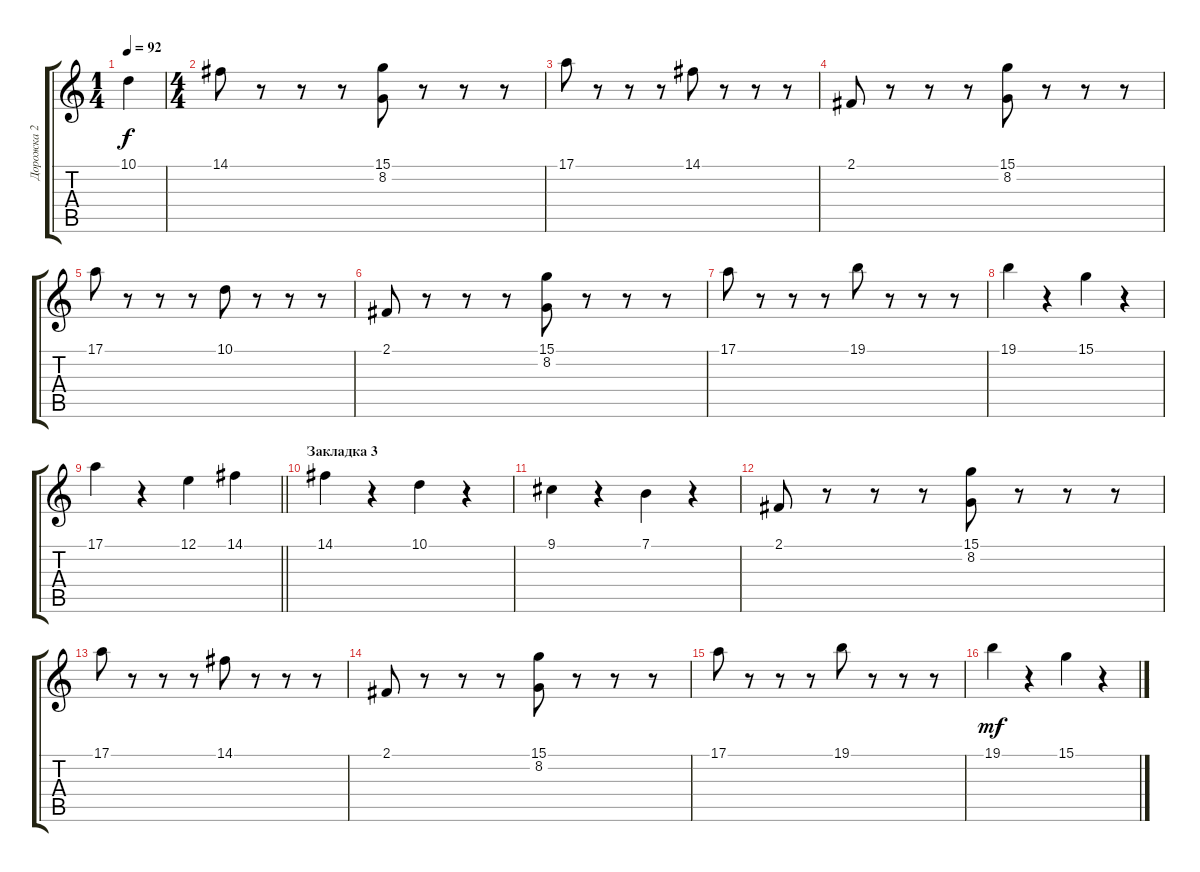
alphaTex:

\track ("Дорожка 2" "Дорожка 2") {instrument stringensemble2}
\staff {score tabs}
\tuning (E4 B3 G3 D3 A2 E2) {hide}
\ts (1 4)
\tempo 92
\clef g2
\ks c
10.1.4{dy f} |
\ts (4 4)
14.1.8 r.8 r.8 r.8 (15.1 8.2).8 r.8 r.8 r.8 |
17.1.8 r.8 r.8 r.8 14.1.8 r.8 r.8 r.8 |
2.1.8 r.8 r.8 r.8 (15.1 8.2).8 r.8 r.8 r.8 |
17.1.8 r.8 r.8 r.8 10.1.8 r.8 r.8 r.8 |
2.1.8 r.8 r.8 r.8 (15.1 8.2).8 r.8 r.8 r.8 |
17.1.8 r.8 r.8 r.8 19.1.8 r.8 r.8 r.8 |
19.1.4 r.4 15.1.4 r.4 |
\barLineRight lightlight
17.1.4 r.4 12.1.4 14.1.4 |
\section ("" "Закладка 3")
14.1.4 r.4 10.1.4 r.4 |
9.1.4 r.4 7.1.4 r.4 |
2.1.8 r.8 r.8 r.8 (15.1 8.2).8 r.8 r.8 r.8 |
17.1.8 r.8 r.8 r.8 14.1.8 r.8 r.8 r.8 |
2.1.8 r.8 r.8 r.8 (15.1 8.2).8 r.8 r.8 r.8 |
17.1.8 r.8 r.8 r.8 19.1.8 r.8 r.8 r.8 |
19.1.4{dy mf instrument stringensemble1} r.4 15.1.4 r.4
